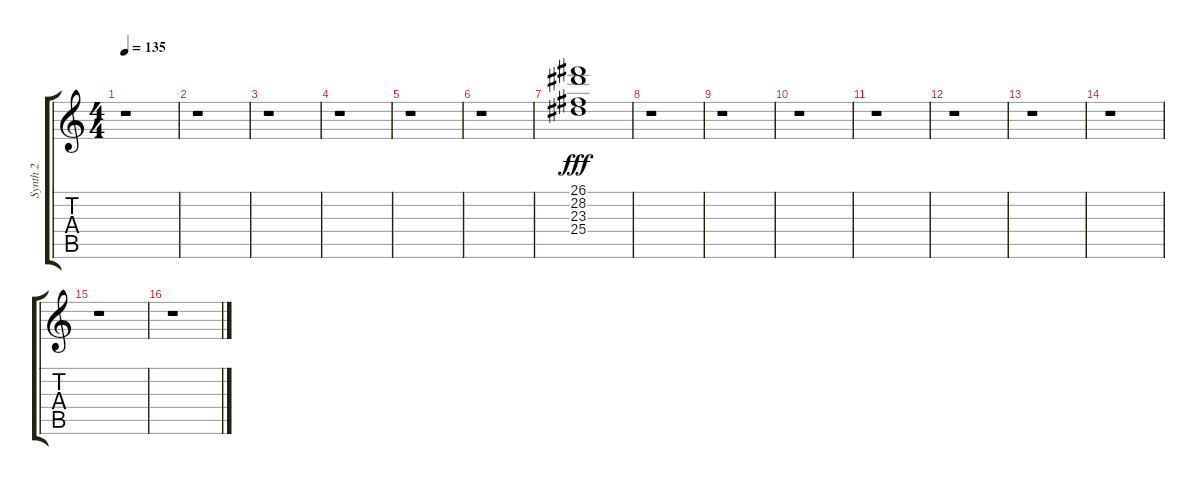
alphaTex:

\track ("Synth 2" "Synth 2") {instrument lead2sawtooth}
\staff {score tabs}
\tuning (E4 B3 G3 D3 A2 E2) {hide}
\ts (4 4)
\tempo 135
\clef g2
\ks c
r.1{dy fff} |
r.1 |
r.1 |
r.1 |
r.1 |
r.1 |
(26.1 28.2 23.3 25.4).1 |
r.1 |
r.1 |
r.1 |
r.1 |
r.1 |
r.1 |
r.1 |
r.1 |
r.1
